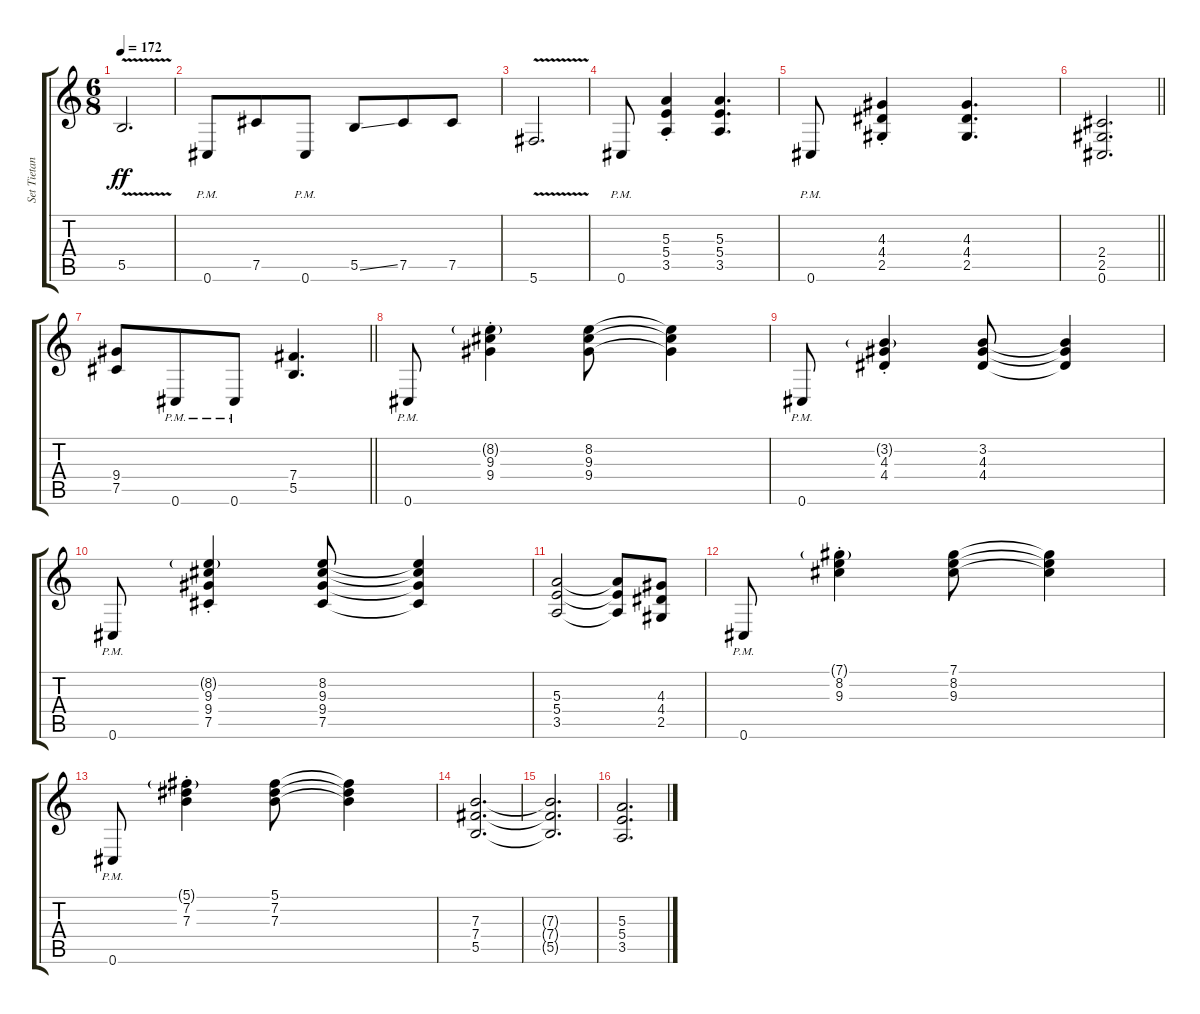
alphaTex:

\track ("Set Tietan" "Set Tietan") {instrument distortionguitar}
\staff {score tabs}
\tuning (Db4 Ab3 E3 B2 Gb2 Db2) {hide}
\ts (6 8)
\tempo 172
\clef g2
\ks c
5.5{v}.2{d dy ff} |
0.6{pm}.8 7.5.8 0.6{pm}.8 5.5{ss}.8 7.5.8 7.5.8 |
5.6{v}.2{d} |
0.6{pm}.8 (5.3{st} 5.4{st} 3.5{st}).4 (5.3 5.4 3.5).4{d} |
0.6{pm}.8 (4.3{st} 4.4{st} 2.5{st}).4 (4.3 4.4 2.5).4{d} |
\barLineRight lightlight
(2.4 2.5 0.6).2{d} |
\barLineRight lightlight
(9.4 7.5).8 0.6{pm}.8 0.6{pm}.8 (7.4 5.5).4{d} |
0.6{pm}.8 (8.2{g st} 9.3{st} 9.4{st}).4 (8.2 9.3 9.4).8 (8.2{t} 9.3{t} 9.4{t}).4 |
0.6{pm}.8 (3.2{g st} 4.3{st} 4.4{st}).4 (3.2 4.3 4.4).8 (3.2{t} 4.3{t} 4.4{t}).4 |
0.6{pm}.8 (8.2{g st} 9.3{st} 9.4{st} 7.5{st}).4 (8.2 9.3 9.4 7.5).8 (8.2{t} 9.3{t} 9.4{t} 7.5{t}).4 |
(5.3 5.4 3.5).2 (5.3{t} 5.4{t} 3.5{t}).8 (4.3 4.4 2.5).8 |
0.6{pm}.8 (7.1{g st} 8.2{st} 9.3{st}).4 (7.1 8.2 9.3).8 (7.1{t} 8.2{t} 9.3{t}).4 |
0.6{pm}.8 (5.1{g st} 7.2{st} 7.3{st}).4 (5.1 7.2 7.3).8 (5.1{t} 7.2{t} 7.3{t}).4 |
(7.3 7.4 5.5).2{d} |
(7.3{t} 7.4{t} 5.5{t}).2{d} |
(5.3 5.4 3.5).2{d}
